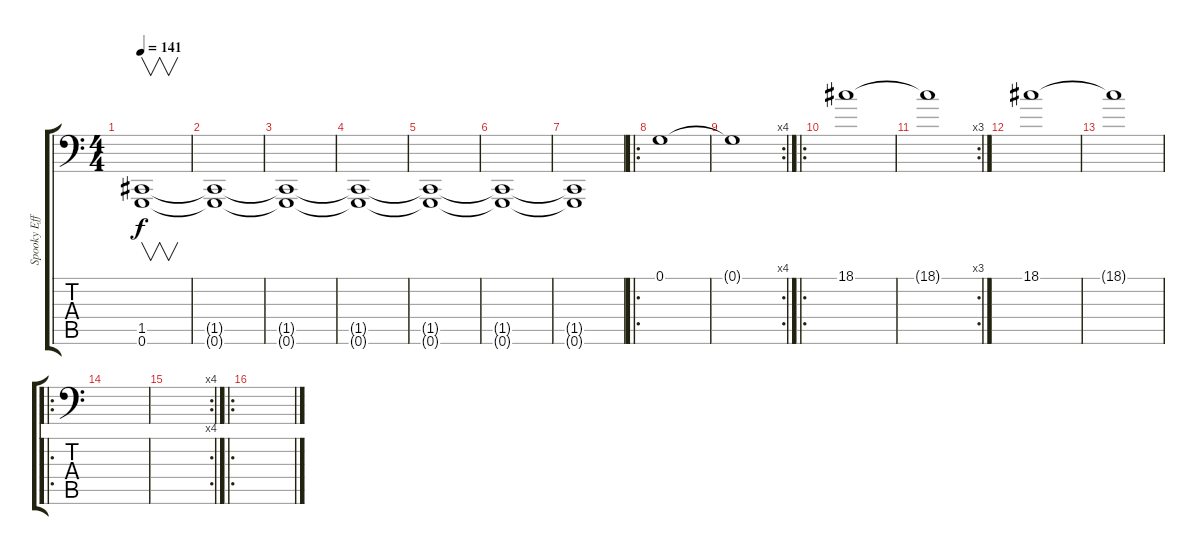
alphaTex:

\track ("Spooky Effect" "Spooky Eff") {instrument choiraahs}
\staff {score tabs}
\tuning (G3 D3 Bb2 F2 C2 G1) {hide}
\ts (4 4)
\tempo 141
\clef f4
\ks c
(1.5 0.6).1{v dy f volume 16 instrument choiraahs} |
(1.5{t} 0.6{t}).1 |
(1.5{t} 0.6{t}).1 |
(1.5{t} 0.6{t}).1 |
(1.5{t} 0.6{t}).1 |
(1.5{t} 0.6{t}).1 |
(1.5{t} 0.6{t}).1 |
\ro
0.1.1 |
\rc 4
0.1{t}.1 |
\ro
18.1.1 |
\rc 3
18.1{t}.1 |
18.1.1 |
18.1{t}.1 |
\ro
|
\rc 4
|
\ro
